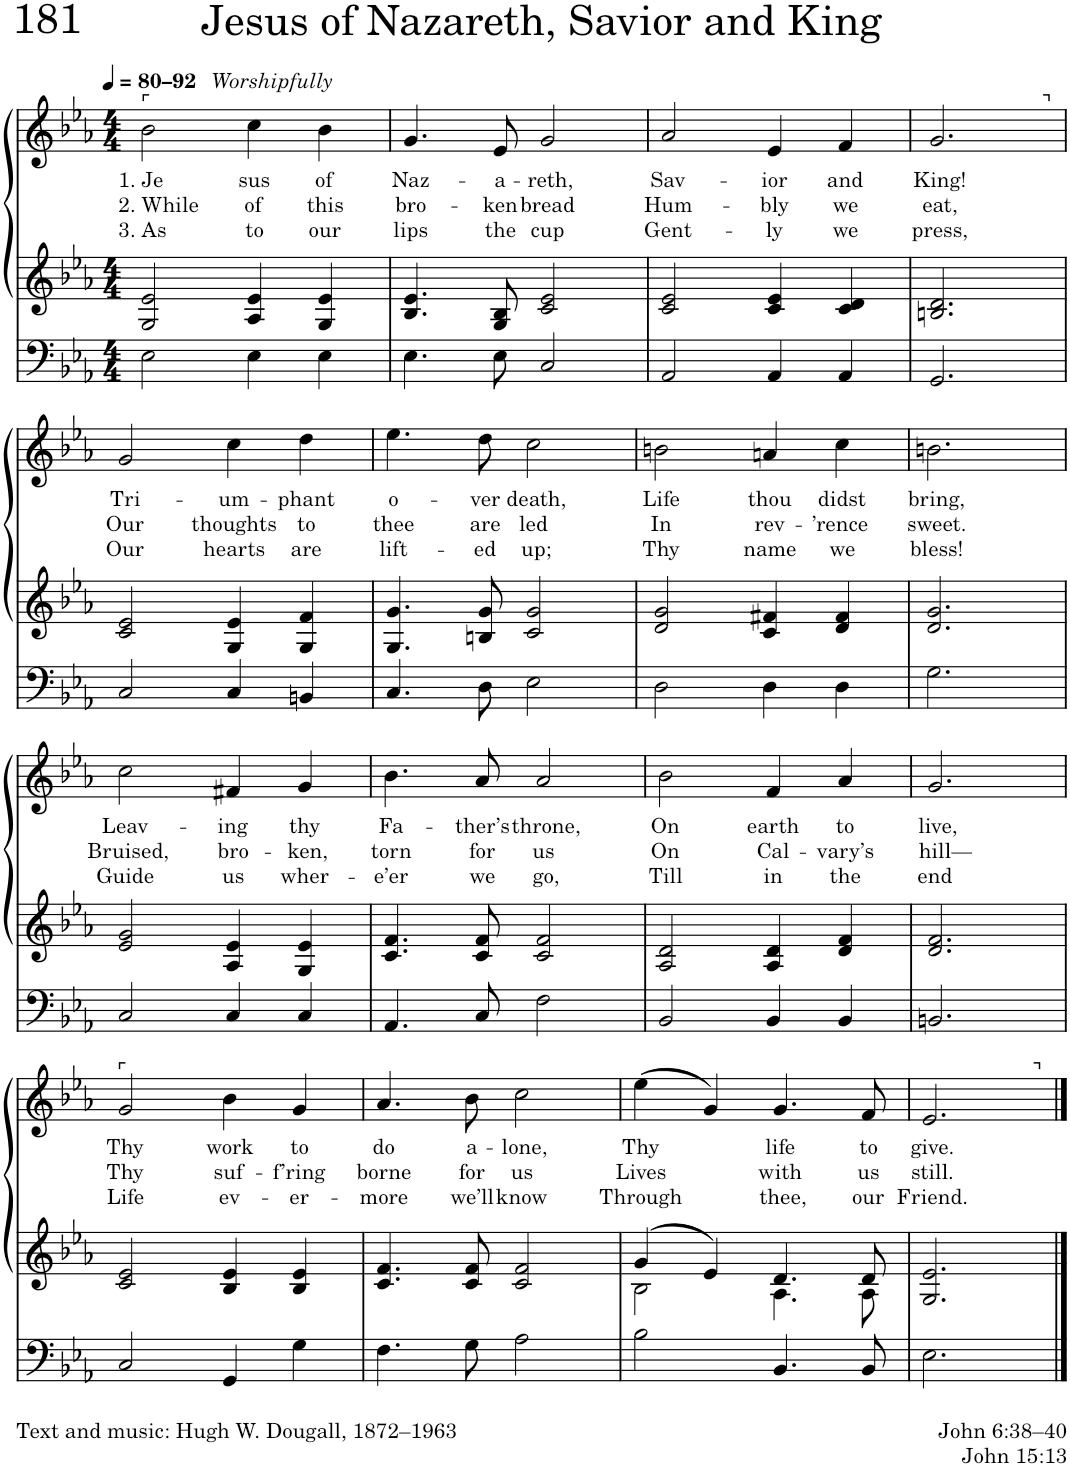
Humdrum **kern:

**kern	**kern	**kern	**text	**text	**text
*part1	*part1	*part1	*part1	*part1	*part1
*staff3	*staff2	*staff1	*staff1	*staff1	*staff1
*I"Organ	*	*	*	*	*
*I'Org.	*	*	*	*	*
*clefF4	*clefG2	*clefG2	*	*	*
*k[b-e-a-]	*k[b-e-a-]	*k[b-e-a-]	*	*	*
*M4/4	*M4/4	*M4/4	*	*	*
*MM80	*MM80	*MM80	*	*	*
=1	=1	=1	=1	=1	=1
!	!	!LO:TX:a:t=⌜	!	!	!
!	!	!LO:TX:a:B:t=–92	!	!	!
!	!	!	!LO:LY:b	!LO:LY:b	!LO:LY:b
*	*	*^	*	*	*
2E-\	2G/ 2e-/	2b-\	2ryy	1. Je	2. While	3. As
!	!	!	!	!LO:LY:b	!LO:LY:b	!LO:LY:b
4E-\	4A-/ 4e-/	4cc\	8ryy	-sus	of	to
!	!	!	!LO:TX:a:i:t=Worshipfully	!	!	!
.	.	.	4.ryy	.	.	.
!	!	!	!	!LO:LY:b	!LO:LY:b	!LO:LY:b
4E-\	4G/ 4e-/	4b-\	.	of	this	our
=2	=2	=2	=2	=2	=2	=2
!	!	!	!	!LO:LY:b	!LO:LY:b	!LO:LY:b
*	*	*v	*v	*	*	*
4.E-\	4.B-/ 4.e-/	4.g/	Naz-	bro-	lips
!	!	!	!LO:LY:b	!LO:LY:b	!LO:LY:b
8E-\	8G/ 8B-/	8e-/	-a-	-ken	the
!	!	!	!LO:LY:b	!LO:LY:b	!LO:LY:b
2C/	2c/ 2e-/	2g/	-reth,	bread	cup
=3	=3	=3	=3	=3	=3
!	!	!	!LO:LY:b	!LO:LY:b	!LO:LY:b
2AA-/	2c/ 2e-/	2a-/	Sav-	Hum-	Gent-
!	!	!	!LO:LY:b	!LO:LY:b	!LO:LY:b
4AA-/	4c/ 4e-/	4e-/	-ior	-bly	-ly
!	!	!	!LO:LY:b	!LO:LY:b	!LO:LY:b
4AA-/	4c/ 4d/	4f/	and	we	we
=4	=4	=4	=4	=4	=4
!	!	!	!LO:LY:b	!LO:LY:b	!LO:LY:b
*	*	*^	*	*	*
2.GG/	2.Bn/ 2.d/	2.g/	2ryy	King!	eat,	press,
.	.	.	8ryy	.	.	.
!	!	!	!LO:TX:a:t=⌝	!	!	!
.	.	.	8ryy	.	.	.
!!LO:LB:g=z
=5	=5	=5	=5	=5	=5	=5
!	!	!	!	!LO:LY:b	!LO:LY:b	!LO:LY:b
*	*	*v	*v	*	*	*
2C/	2c/ 2e-/	2g/	Tri-	Our	Our
!	!	!	!LO:LY:b	!LO:LY:b	!LO:LY:b
4C/	4G/ 4e-/	4cc\	-um-	thoughts	hearts
!	!	!	!LO:LY:b	!LO:LY:b	!LO:LY:b
4BBn/	4G/ 4f/	4dd\	-phant	to	are
=6	=6	=6	=6	=6	=6
!	!	!	!LO:LY:b	!LO:LY:b	!LO:LY:b
4.C/	4.G/ 4.g/	4.ee-\	o-	thee	lift-
!	!	!	!LO:LY:b	!LO:LY:b	!LO:LY:b
8D\	8Bn/ 8g/	8dd\	-ver	are	-ed
!	!	!	!LO:LY:b	!LO:LY:b	!LO:LY:b
2E-\	2c/ 2g/	2cc\	death,	led	up;
=7	=7	=7	=7	=7	=7
!	!	!	!LO:LY:b	!LO:LY:b	!LO:LY:b
2D\	2d/ 2g/	2bn\	Life	In	Thy
!	!	!	!LO:LY:b	!LO:LY:b	!LO:LY:b
4D\	4c/ 4f#X/	4an/	thou	rev-	name
!	!	!	!LO:LY:b	!LO:LY:b	!LO:LY:b
4D\	4d/ 4f#/	4cc\	didst	-’rence	we
=8	=8	=8	=8	=8	=8
!	!	!	!LO:LY:b	!LO:LY:b	!LO:LY:b
2.G\	2.d/ 2.g/	2.bn\	bring,	sweet.	bless!
!!LO:LB:g=z
=9	=9	=9	=9	=9	=9
!	!	!	!LO:LY:b	!LO:LY:b	!LO:LY:b
2C/	2e-/ 2g/	2cc\	Leav-	Bruised,	Guide
!	!	!	!LO:LY:b	!LO:LY:b	!LO:LY:b
4C/	4A-/ 4e-/	4f#X/	-ing	bro-	us
!	!	!	!LO:LY:b	!LO:LY:b	!LO:LY:b
4C/	4G/ 4e-/	4g/	thy	-ken,	wher-
=10	=10	=10	=10	=10	=10
!	!	!	!LO:LY:b	!LO:LY:b	!LO:LY:b
4.AA-/	4.c/ 4.f/	4.b-\	Fa-	torn	-e’er
!	!	!	!LO:LY:b	!LO:LY:b	!LO:LY:b
8C/	8c/ 8f/	8a-/	-ther’s	for	we
!	!	!	!LO:LY:b	!LO:LY:b	!LO:LY:b
2F\	2c/ 2f/	2a-/	throne,	us	go,
=11	=11	=11	=11	=11	=11
!	!	!	!LO:LY:b	!LO:LY:b	!LO:LY:b
2BB-/	2A-/ 2d/	2b-\	On	On	Till
!	!	!	!LO:LY:b	!LO:LY:b	!LO:LY:b
4BB-/	4A-/ 4d/	4f/	earth	Cal-	in
!	!	!	!LO:LY:b	!LO:LY:b	!LO:LY:b
4BB-/	4d/ 4f/	4a-/	to	-vary’s	the
=12	=12	=12	=12	=12	=12
!	!	!	!LO:LY:b	!LO:LY:b	!LO:LY:b
2.BBn/	2.d/ 2.f/	2.g/	live,	hill—	end
!!LO:LB:g=z
=13	=13	=13	=13	=13	=13
!	!	!LO:TX:a:t=⌜	!	!	!
!	!	!	!LO:LY:b	!LO:LY:b	!LO:LY:b
2C/	2c/ 2e-/	2g/	Thy	Thy	Life
!	!	!	!LO:LY:b	!LO:LY:b	!LO:LY:b
4GG/	4B-/ 4e-/	4b-\	work	suf-	ev-
!	!	!	!LO:LY:b	!LO:LY:b	!LO:LY:b
4G\	4B-/ 4e-/	4g/	to	-f’ring	-er-
=14	=14	=14	=14	=14	=14
!	!	!	!LO:LY:b	!LO:LY:b	!LO:LY:b
4.F\	4.c/ 4.f/	4.a-/	do	borne	-more
!	!	!	!LO:LY:b	!LO:LY:b	!LO:LY:b
8G\	8c/ 8f/	8b-\	a-	for	we’ll
!	!	!	!LO:LY:b	!LO:LY:b	!LO:LY:b
2A-\	2c/ 2f/	2cc\	-lone,	us	know
=15	=15	=15	=15	=15	=15
*	*^	*	*	*	*
!	!	!	!	!LO:LY:b	!LO:LY:b	!LO:LY:b
2B-\	4g/	2B-\	((4ee-\	Thy	Lives	Through
.	4e-/	.	4g/))	.	.	.
!	!	!	!	!LO:LY:b	!LO:LY:b	!LO:LY:b
4.BB-/	4.d/	4.A-\	4.g/	life	with	thee,
!	!	!	!	!LO:LY:b	!LO:LY:b	!LO:LY:b
8BB-/	8d/	8A-\	8f/	to	us	our
=16	=16	=16	=16	=16	=16	=16
!	!	!	!	!LO:LY:b	!LO:LY:b	!LO:LY:b
*	*v	*v	*^	*	*	*
2.E-\	2.G/ 2.e-/	2.e-/	2ryy	give.	still.	Friend.
.	.	.	8ryy	.	.	.
!	!	!	!LO:TX:a:t=⌝	!	!	!
.	.	.	8ryy	.	.	.
*	*	*v	*v	*	*	*
==	==	==	==	==	==
*-	*-	*-	*-	*-	*-
